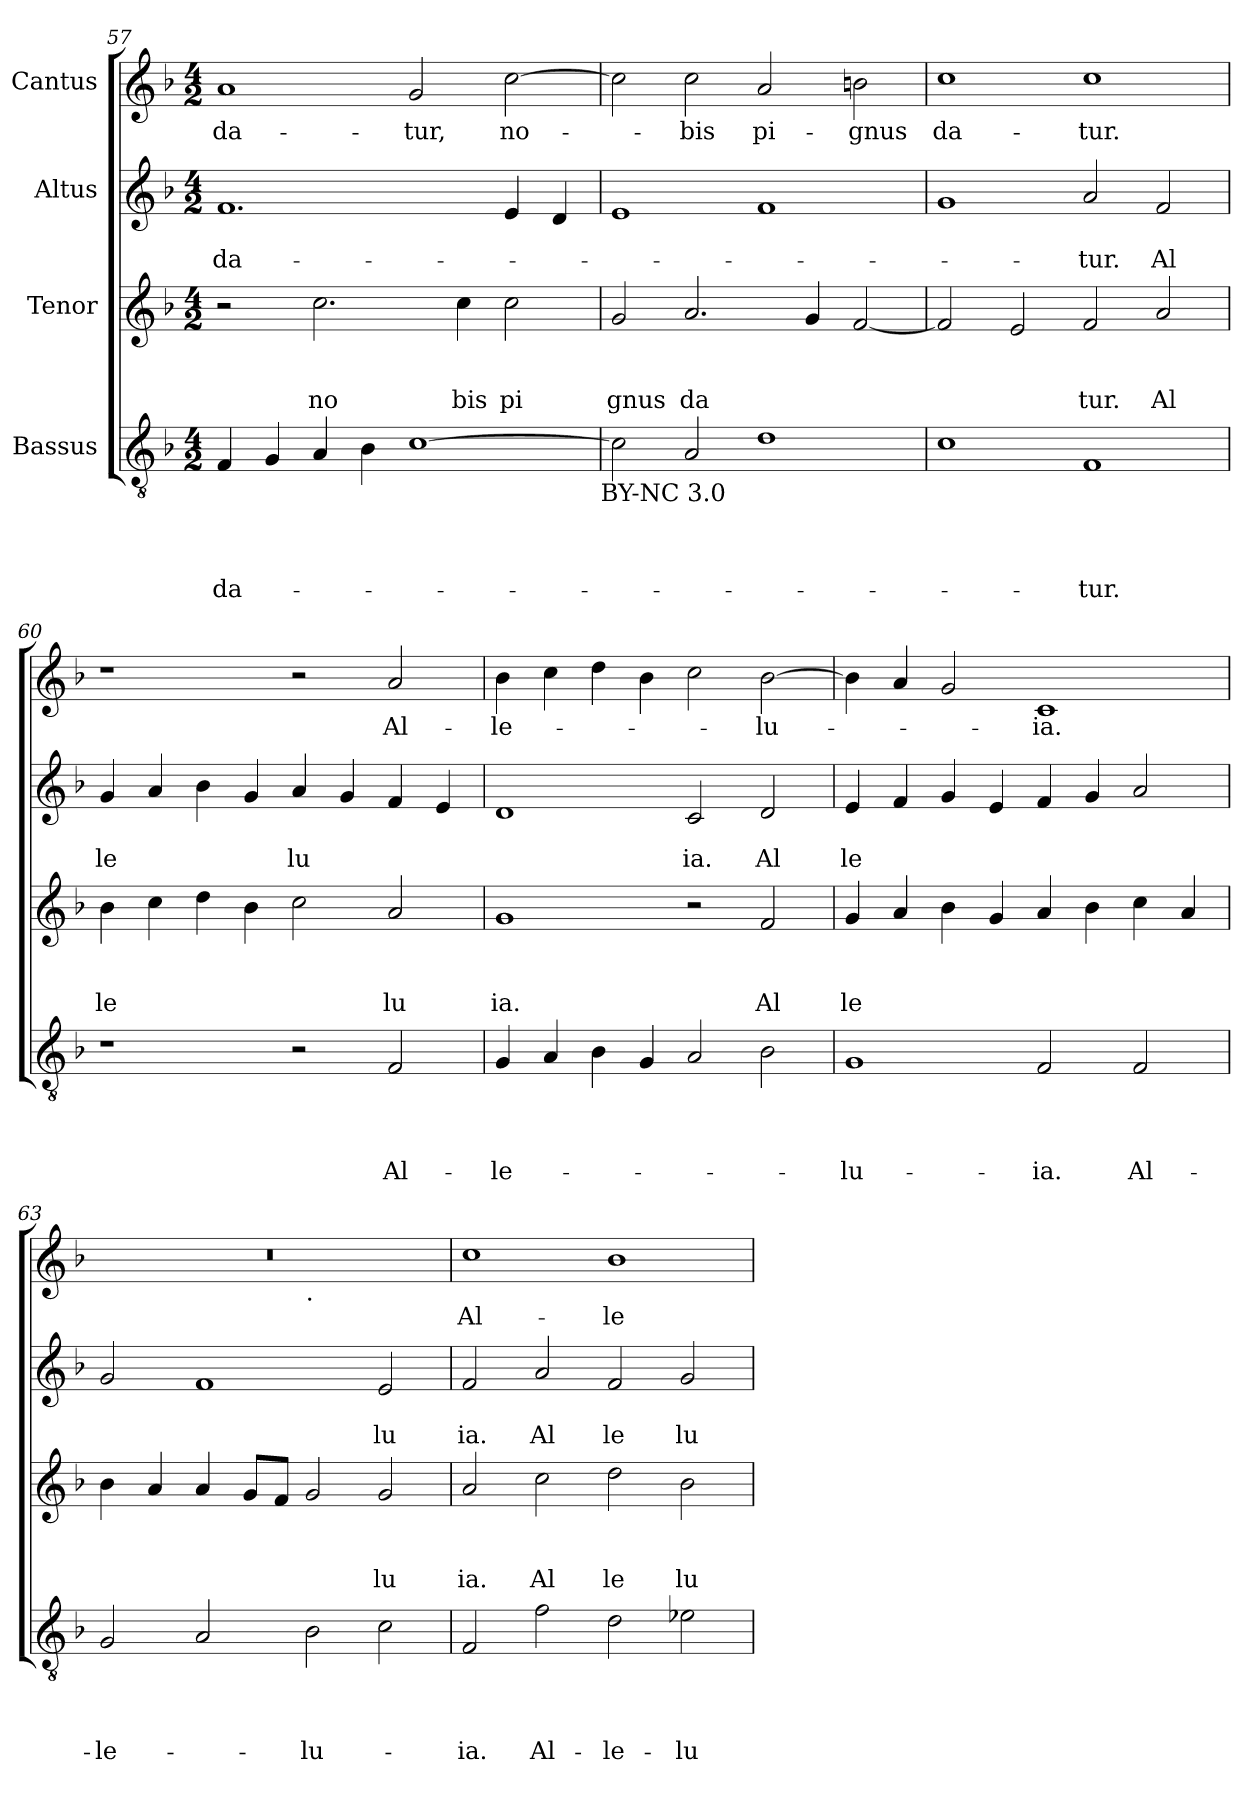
**kern	**text	**text	**text	**text	**kern	**text	**text	**text	**kern	**text	**text	**kern	**text
*part4	*part4	*part4	*part4	*part4	*part3	*part3	*part3	*part3	*part2	*part2	*part2	*part1	*part1
*staff4	*staff4	*staff4	*staff4	*staff4	*staff3	*staff3	*staff3	*staff3	*staff2	*staff2	*staff2	*staff1	*staff1
*I"Bassus	*	*	*	*	*I"Tenor	*	*	*	*I"Altus	*	*	*I"Cantus	*
*clefGv2	*	*	*	*	*clefG2	*	*	*	*clefG2	*	*	*clefG2	*
*k[b-]	*	*	*	*	*k[b-]	*	*	*	*k[b-]	*	*	*k[b-]	*
*F:	*	*	*	*	*F:	*	*	*	*F:	*	*	*F:	*
*M4/2	*	*	*	*	*M4/2	*	*	*	*M4/2	*	*	*M4/2	*
=57	=57	=57	=57	=57	=57	=57	=57	=57	=57	=57	=57	=57	=57
!	!	!	!	!LO:LY:b	!	!	!	!	!	!	!LO:LY:b	!	!LO:LY:b
4F/	.	.	.	da-	2r	.	.	.	1.f	.	da-	1a	da-
4G/	.	.	.	.	.	.	.	.	.	.	.	.	.
!	!	!	!	!	!	!	!	!LO:LY:b	!	!	!	!	!
4A/	.	.	.	.	2.cc\	.	.	no	.	.	.	.	.
4B-\	.	.	.	.	.	.	.	.	.	.	.	.	.
!	!	!	!	!	!	!	!	!	!	!	!	!	!LO:LY:b
[>1c	.	.	.	.	.	.	.	.	.	.	.	2g/	-tur,
!	!	!	!	!	!	!	!	!LO:LY:b	!	!	!	!	!
.	.	.	.	.	4cc\	.	.	bis	.	.	.	.	.
!	!	!	!	!	!	!	!	!LO:LY:b	!	!	!	!	!LO:LY:b
.	.	.	.	.	2cc\	.	.	pi	4e/	.	.	[>2cc\	no-
.	.	.	.	.	.	.	.	.	4d/	.	.	.	.
!LO:TX:b:t=BY-NC 3.0	!	!	!	!	!	!	!	!	!	!	!	!	!
=58	=58	=58	=58	=58	=58	=58	=58	=58	=58	=58	=58	=58	=58
!	!	!	!	!	!	!	!	!LO:LY:b	!	!	!	!	!
2c\]	.	.	.	.	2g/	.	.	gnus	1e	.	.	2cc\]	.
!	!	!	!	!	!	!	!	!LO:LY:b	!	!	!	!	!LO:LY:b
2A/	.	.	.	.	2.a/	.	.	da	.	.	.	2cc\	-bis
!	!	!	!	!	!	!	!	!	!	!	!	!	!LO:LY:b
1d	.	.	.	.	.	.	.	.	1f	.	.	2a/	pi-
.	.	.	.	.	4g/	.	.	.	.	.	.	.	.
!	!	!	!	!	!	!	!	!	!	!	!	!	!LO:LY:b
.	.	.	.	.	[>2f/	.	.	.	.	.	.	2bn\	-gnus
!!LO:PB:g=z
=59	=59	=59	=59	=59	=59	=59	=59	=59	=59	=59	=59	=59	=59
!	!	!	!	!	!	!	!	!	!	!	!	!	!LO:LY:b
1c	.	.	.	.	2f/]	.	.	.	1g	.	.	1cc	da-
.	.	.	.	.	2e/	.	.	.	.	.	.	.	.
!	!	!	!	!LO:LY:b	!	!	!	!LO:LY:b	!	!	!LO:LY:b	!	!LO:LY:b
1F	.	.	.	-tur.	2f/	.	.	tur.	2a/	.	-tur.	1cc	-tur.
!	!	!	!	!	!	!	!	!LO:LY:b	!	!	!LO:LY:b	!	!
.	.	.	.	.	2a/	.	.	Al	2f/	.	Al	.	.
=60	=60	=60	=60	=60	=60	=60	=60	=60	=60	=60	=60	=60	=60
!	!	!	!	!	!	!	!	!LO:LY:b	!	!	!LO:LY:b	!	!
1r	.	.	.	.	4b-\	.	.	le	4g/	.	le	1r	.
.	.	.	.	.	4cc\	.	.	.	4a/	.	.	.	.
.	.	.	.	.	4dd\	.	.	.	4b-\	.	.	.	.
.	.	.	.	.	4b-\	.	.	.	4g/	.	.	.	.
!	!	!	!	!	!	!	!	!	!	!	!LO:LY:b	!	!
2r	.	.	.	.	2cc\	.	.	.	4a/	.	lu	2r	.
.	.	.	.	.	.	.	.	.	4g/	.	.	.	.
!	!	!	!	!LO:LY:b	!	!	!	!LO:LY:b	!	!	!	!	!LO:LY:b
2F/	.	.	.	Al-	2a/	.	.	lu	4f/	.	.	2a/	Al-
.	.	.	.	.	.	.	.	.	4e/	.	.	.	.
=61	=61	=61	=61	=61	=61	=61	=61	=61	=61	=61	=61	=61	=61
!	!	!	!	!LO:LY:b	!	!	!	!LO:LY:b	!	!	!	!	!LO:LY:b
4G/	.	.	.	-le-	1g	.	.	ia.	1d	.	.	4b-\	-le-
4A/	.	.	.	.	.	.	.	.	.	.	.	4cc\	.
4B-\	.	.	.	.	.	.	.	.	.	.	.	4dd>\	.
4G/	.	.	.	.	.	.	.	.	.	.	.	4b-\	.
!	!	!	!	!	!	!	!	!	!	!	!LO:LY:b	!	!
2A/	.	.	.	.	2r	.	.	.	2c/	.	ia.	2cc\	.
!	!	!	!	!	!	!	!	!LO:LY:b	!	!	!LO:LY:b	!	!LO:LY:b
2B-\	.	.	.	.	2f/	.	.	Al	2d/	.	Al	[>2b-\	-lu-
=62	=62	=62	=62	=62	=62	=62	=62	=62	=62	=62	=62	=62	=62
!	!	!	!	!LO:LY:b	!	!	!	!LO:LY:b	!	!	!LO:LY:b	!	!
1G	.	.	.	-lu-	4g/	.	.	le	4e/	.	le	4b-\]	.
.	.	.	.	.	4a/	.	.	.	4f/	.	.	4a/	.
.	.	.	.	.	4b-\	.	.	.	4g/	.	.	2g/	.
.	.	.	.	.	4g/	.	.	.	4e/	.	.	.	.
!	!	!	!	!LO:LY:b	!	!	!	!	!	!	!	!	!LO:LY:b
2F/	.	.	.	-ia.	4a/	.	.	.	4f/	.	.	1c	-ia.
.	.	.	.	.	4b-\	.	.	.	4g/	.	.	.	.
!	!	!	!	!LO:LY:b	!	!	!	!	!	!	!	!	!
2F/	.	.	.	Al-	4cc\	.	.	.	2a/	.	.	.	.
.	.	.	.	.	4a/	.	.	.	.	.	.	.	.
=63	=63	=63	=63	=63	=63	=63	=63	=63	=63	=63	=63	=63	=63
!	!	!	!	!LO:LY:b	!	!	!	!	!	!	!	!	!
*	*	*	*	*	*	*	*	*	*	*	*	*^	*
2G/	.	.	.	-le-	4b-\	.	.	.	2g/	.	.	0r	1ryy	.
.	.	.	.	.	4a/	.	.	.	.	.	.	.	.	.
2A/	.	.	.	.	4a/	.	.	.	1f	.	.	.	.	.
.	.	.	.	.	8g/L	.	.	.	.	.	.	.	.	.
.	.	.	.	.	8f/J	.	.	.	.	.	.	.	.	.
!	!	!	!	!	!	!	!	!	!	!	!	!	!LO:TX:b:t=.	!
!	!	!	!	!LO:LY:b	!	!	!	!	!	!	!	!	!	!
2B-\	.	.	.	-lu-	2g/	.	.	.	.	.	.	.	1ryy	.
!	!	!	!	!	!	!	!	!LO:LY:b	!	!	!LO:LY:b	!	!	!
2c\	.	.	.	.	2g/	.	.	lu	2e/	.	lu	.	.	.
=64	=64	=64	=64	=64	=64	=64	=64	=64	=64	=64	=64	=64	=64	=64
!	!	!	!	!LO:LY:b	!	!	!	!LO:LY:b	!	!	!LO:LY:b	!	!	!LO:LY:b
*	*	*	*	*	*	*	*	*	*	*	*	*v	*v	*
2F/	.	.	.	-ia.	2a/	.	.	ia.	2f/	.	ia.	1cc	Al-
!	!	!	!	!LO:LY:b	!	!	!	!LO:LY:b	!	!	!LO:LY:b	!	!
2f\	.	.	.	Al-	2cc\	.	.	Al	2a/	.	Al	.	.
!	!	!	!	!LO:LY:b	!	!	!	!LO:LY:b	!	!	!LO:LY:b	!	!LO:LY:b
2d\	.	.	.	-le-	2dd\	.	.	le	2f/	.	le	1b-	-le-
!	!	!	!	!LO:LY:b	!	!	!	!LO:LY:b	!	!	!LO:LY:b	!	!
2e-X\	.	.	.	-lu-	2b-\	.	.	lu	2g/	.	lu	.	.
=	=	=	=	=	=	=	=	=	=	=	=	=	=
*-	*-	*-	*-	*-	*-	*-	*-	*-	*-	*-	*-	*-	*-
